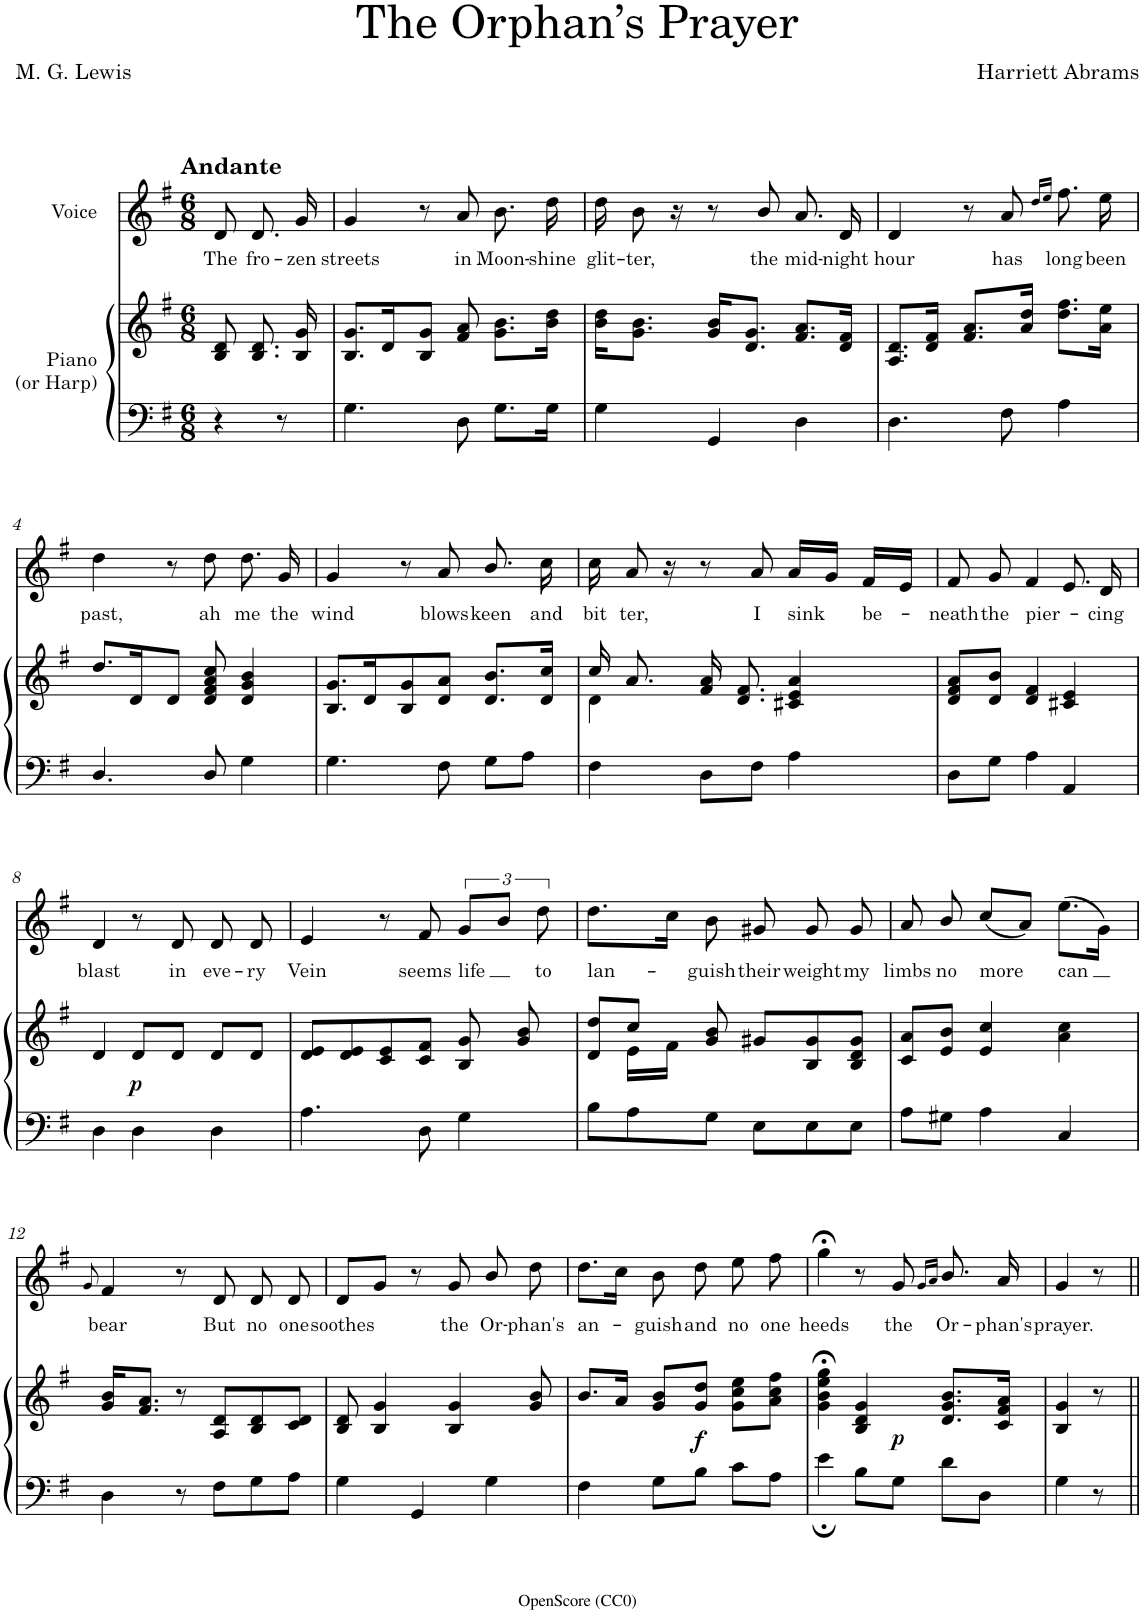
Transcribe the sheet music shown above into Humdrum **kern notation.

**kern	**kern	**dynam	**kern	**text
*part2	*part2	*part2	*part1	*part1
*staff3	*staff2	*staff2/3	*staff1	*staff1
*I"Piano (or Harp)	*	*	*I"Voice	*
*I'Pno	*	*	*	*
*clefF4	*clefG2	*	*clefG2	*
*k[f#]	*k[f#]	*	*k[f#]	*
*M6/8	*M6/8	*	*M6/8	*
=	=	=	=	=
!	!	!	!LO:TX:a:B:t=Andante	!
!	!	!	!	!LO:LY:b
4r	8B/ 8d/	.	8d/	The
!	!	!	!	!LO:LY:b
.	8.B/ 8.d/	.	8.d/	fro-
8r	.	.	.	.
!	!	!	!	!LO:LY:b
.	16B/ 16g/	.	16g/	-zen
=1	=1	=1	=1	=1
!	!	!	!	!LO:LY:b
4.G\	8.B/ 8.g/L	.	4g/	streets
.	16d/K	.	.	.
.	8B/ 8g/J	.	8r	.
!	!	!	!	!LO:LY:b
8D\	8f#/ 8a/	.	8a/	in
!	!	!	!	!LO:LY:b
8.G\L	8.g\ 8.b\L	.	8.b\	Moon-
!	!	!	!	!LO:LY:b
16G\Jk	16b\ 16dd\Jk	.	16dd\	-shine
=2	=2	=2	=2	=2
!	!	!	!	!LO:LY:b
4G\	16b\ 16dd\KL	.	16dd\	glit-
!	!	!	!	!LO:LY:b
.	8.g\ 8.b\J	.	8b\	-ter,
.	.	.	16r	.
4GG/	16g/ 16b/KL	.	8r	.
.	8.d/ 8.g/J	.	.	.
!	!	!	!	!LO:LY:b
.	.	.	8b/	the
!	!	!	!	!LO:LY:b
4D\	8.f#/ 8.a/L	.	8.a/	mid-
!	!	!	!	!LO:LY:b
.	16d/ 16f#/Jk	.	16d/	-night
=3	=3	=3	=3	=3
!	!	!	!	!LO:LY:b
4.D\	8.A/ 8.d/L	.	4d/	hour
.	16d/ 16f#/Jk	.	.	.
.	8.f#/ 8.a/L	.	8r	.
!	!	!	!	!LO:LY:b
8F#\	.	.	8a/	has
.	16a/ 16dd/Jk	.	.	.
.	.	.	16qdd/LL	.
.	.	.	16qee/JJ	.
!	!	!	!	!LO:LY:b
4A\	8.dd\ 8.ff#\L	.	8.ff#\	long
!	!	!	!	!LO:LY:b
.	16a\ 16ee\Jk	.	16ee\	been
!!LO:LB:g=z
=4	=4	=4	=4	=4
!	!	!	!	!LO:LY:b
4.D/	8.dd/L	.	4dd\	past,
.	16d/K	.	.	.
.	8d/J	.	8r	.
!	!	!	!	!LO:LY:b
8D/	8d/ 8f#/ 8a/ 8cc/	.	8dd\	ah
!	!	!	!	!LO:LY:b
4G\	4d/ 4g/ 4b/	.	8.dd\	me
!	!	!	!	!LO:LY:b
.	.	.	16g/	the
=5	=5	=5	=5	=5
!	!	!	!	!LO:LY:b
4.G\	8.B/ 8.g/L	.	4g/	wind
.	16d/K	.	.	.
.	8B/ 8g/	.	8r	.
!	!	!	!	!LO:LY:b
8F#\	8d/ 8a/J	.	8a/	blows
!	!	!	!	!LO:LY:b
8G\L	8.d/ 8.b/L	.	8.b/	keen
8A\J	.	.	.	.
!	!	!	!	!LO:LY:b
.	16d/ 16cc/Jk	.	16cc\	and
=6	=6	=6	=6	=6
*	*^	*	*	*
!	!	!	!	!	!LO:LY:b
4F#\	16cc/	4d\	.	16cc\	bit
!	!	!	!	!	!LO:LY:b
.	8.a/	.	.	8a/	ter,
.	.	.	.	16r	.
8D\L	16f#/ 16a/	2ryy	.	8r	.
.	8.d/ 8.f#/	.	.	.	.
!	!	!	!	!	!LO:LY:b
8F#\J	.	.	.	8a/	I
!	!	!	!	!	!LO:LY:b
4A\	4c#X/ 4e/ 4a/	.	.	16a/LL	sink
.	.	.	.	16g/JJ	.
!	!	!	!	!	!LO:LY:b
.	.	.	.	16f#/LL	be-
.	.	.	.	16e/JJ	.
*	*v	*v	*	*	*
=7	=7	=7	=7	=7
!	!	!	!	!LO:LY:b
8D\L	8d/ 8f#/ 8a/L	.	8f#/	-neath
!	!	!	!	!LO:LY:b
8G\J	8d/ 8b/J	.	8g/	the
!	!	!	!	!LO:LY:b
4A\	4d/ 4f#/	.	4f#/	pier-
4AA/	4c#X/ 4e/	.	8.e/	.
!	!	!	!	!LO:LY:b
.	.	.	16d/	-cing
!!LO:LB:g=z
=8	=8	=8	=8	=8
!	!	!	!	!LO:LY:b
4D\	4d/	.	4d/	blast
!	!	!LO:DY:a=2	!	!
4D\	8d/L	p	8r	.
!	!	!	!	!LO:LY:b
.	8d/J	.	8d/	in
!	!	!	!	!LO:LY:b
4D\	8d/L	.	8d/	eve-
!	!	!	!	!LO:LY:b
.	8d/J	.	8d/	-ry
=9	=9	=9	=9	=9
!	!	!	!	!LO:LY:b
4.A\	8d/ 8e/L	.	4e/	Vein
.	8d/ 8e/	.	.	.
.	8c/ 8e/	.	8r	.
!	!	!	!	!LO:LY:b
8D\	8c/ 8f#/J	.	8f#/	seems
!	!	!	!	!LO:LY:b
4G\	8B/ 8g/	.	12g/L	life
.	.	.	12b/J	.
.	8g/ 8b/	.	.	.
!	!	!	!	!LO:LY:b
.	.	.	12dd\	to
=10	=10	=10	=10	=10
*	*^	*	*	*
!	!	!	!	!	!LO:LY:b
8B\L	8d/ 8dd/L	8ryy	.	8.dd\L	lan-
8A\	8cc/J	16e\LL	.	.	.
.	.	16f#\JJ	.	16cc\Jk	.
!	!	!	!	!	!LO:LY:b
8G\J	8g/ 8b/	2ryy	.	8b\	-guish
!	!	!	!	!	!LO:LY:b
8E\L	8g#X/L	.	.	8g#X/	their
!	!	!	!	!	!LO:LY:b
8E\	8B/ 8g#/	.	.	8g#/	weight
!	!	!	!	!	!LO:LY:b
8E\J	8B/ 8d/ 8g#/J	.	.	8g#/	my
*	*v	*v	*	*	*
=11	=11	=11	=11	=11
!	!	!	!	!LO:LY:b
8A\L	8c/ 8a/L	.	8a/	limbs
!	!	!	!	!LO:LY:b
8G#X\J	8e/ 8b/J	.	8b/	no
!	!	!	!	!LO:LY:b
4A\	4e/ 4cc/	.	(8cc/L	more
.	.	.	8a/J)	.
!	!	!	!	!LO:LY:b
4C/	4a\ 4cc\	.	(8.ee\L	can
.	.	.	16g\Jk)	.
!!LO:LB:g=z
=12	=12	=12	=12	=12
.	.	.	8qg/	.
!	!	!	!	!LO:LY:b
4D\	16g/ 16b/KL	.	4f#/	bear
.	8.f#/ 8.a/J	.	.	.
8r	8r	.	8r	.
!	!	!	!	!LO:LY:b
8F#\L	8A/ 8d/L	.	8d/	But
!	!	!	!	!LO:LY:b
8G\	8B/ 8d/	.	8d/	no
!	!	!	!	!LO:LY:b
8A\J	8c/ 8d/J	.	8d/	one
=13	=13	=13	=13	=13
!	!	!	!	!LO:LY:b
4G\	8B/ 8d/	.	8d/L	soothes
.	4B/ 4g/	.	8g/J	.
4GG/	.	.	8r	.
!	!	!	!	!LO:LY:b
.	4B/ 4g/	.	8g/	the
!	!	!	!	!LO:LY:b
4G\	.	.	8b/	Or-
!	!	!	!	!LO:LY:b
.	8g/ 8b/	.	8dd\	-phan's
=14	=14	=14	=14	=14
!	!	!	!	!LO:LY:b
4F#\	8.b/L	.	8.dd\L	an-
.	16a/Jk	.	16cc\Jk	.
!	!	!	!	!LO:LY:b
8G\L	8g/ 8b/L	.	8b\	-guish
!	!	!LO:DY:a=2	!	!LO:LY:b
8B\J	8g/ 8dd/J	f	8dd\	and
!	!	!	!	!LO:LY:b
8c\L	8g\ 8cc\ 8ee\L	.	8ee\	no
!	!	!	!	!LO:LY:b
8A\J	8a\ 8cc\ 8ff#\J	.	8ff#\	one
=15	=15	=15	=15	=15
!	!	!	!	!LO:LY:b
4e;\	4g\;< 4b\;< 4ee\;< 4gg\;<	.	4gg;<\	heeds
8B\L	4B/ 4d/ 4g/	.	8r	.
!	!	!LO:DY:a=2	!	!LO:LY:b
8G\J	.	p	8g/	the
.	.	.	16qg/LL	.
.	.	.	16qa/JJ	.
!	!	!	!	!LO:LY:b
8d\L	8.d/ 8.g/ 8.b/L	.	8.b/	Or-
8D\J	.	.	.	.
!	!	!	!	!LO:LY:b
.	16c/ 16f#/ 16a/Jk	.	16a/	-phan's
=16	=16	=16	=16	=16
!	!	!	!	!LO:LY:b
4G\	4B/ 4g/	.	4g/	prayer.
8r	8r	.	8r	.
=||	=||	=||	=||	=||
*-	*-	*-	*-	*-
